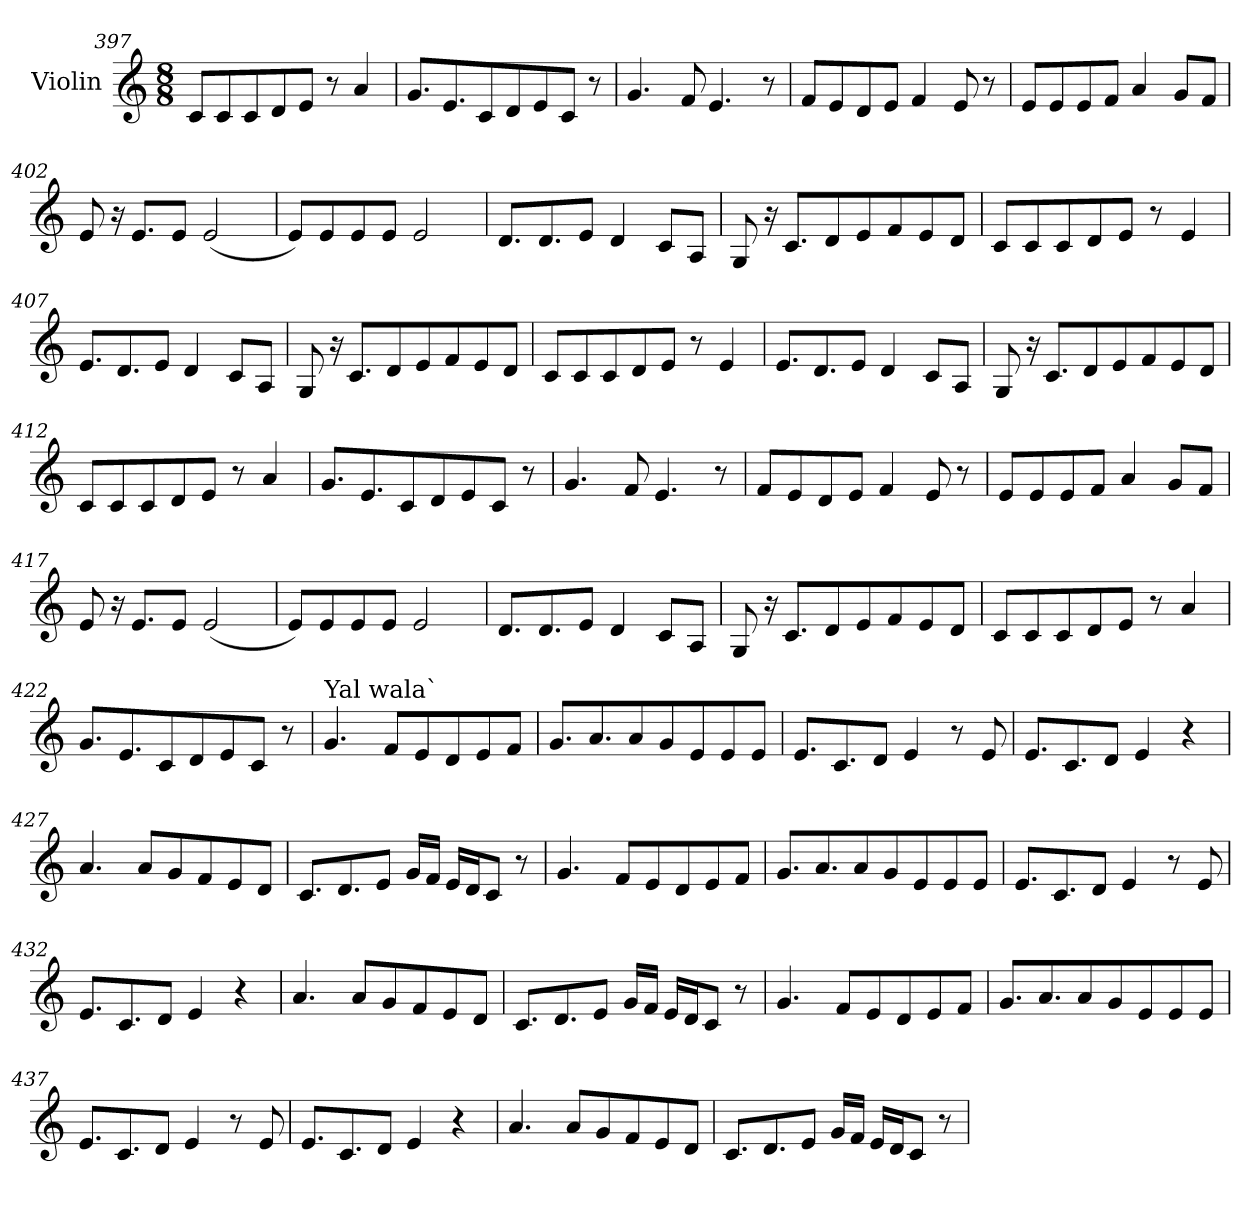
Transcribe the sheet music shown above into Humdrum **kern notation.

**kern
*part1
*staff1
*I"Violin
*clefG2
*k[]
*M8/8
=397
8c/L
8c/
8c/
8d/
8e/J
8r
4a/
=398
8.g/L
8.e/
8c/
8d/
8e/
8c/J
8r
!!LO:LB:g=z
=399
4.g/
8f/
4.e/
8r
=400
8f/L
8e/
8d/
8e/J
4f/
8e/
8r
=401
8e/L
8e/
8e/
8f/J
4a/
8g/L
8f/J
=402
8e/
16r
8.e/L
8e/J
(<2e/
=403
8e/L)
8e/
8e/
8e/J
2e/
!!LO:PB:g=z
=404
8.d/L
8.d/
8e/J
4d/
8c/L
8A/J
=405
8G/
16r
8.c/L
8d/
8e/
8f/
8e/
8d/J
=406
8c/L
8c/
8c/
8d/
8e/J
8r
4e/
=407
8.e/L
8.d/
8e/J
4d/
8c/L
8A/J
!!LO:LB:g=z
=408
8G/
16r
8.c/L
8d/
8e/
8f/
8e/
8d/J
=409
8c/L
8c/
8c/
8d/
8e/J
8r
4e/
=410
8.e/L
8.d/
8e/J
4d/
8c/L
8A/J
=411
8G/
16r
8.c/L
8d/
8e/
8f/
8e/
8d/J
!!LO:LB:g=z
=412
8c/L
8c/
8c/
8d/
8e/J
8r
4a/
=413
8.g/L
8.e/
8c/
8d/
8e/
8c/J
8r
=414
4.g/
8f/
4.e/
8r
=415
8f/L
8e/
8d/
8e/J
4f/
8e/
8r
!!LO:LB:g=z
=416
8e/L
8e/
8e/
8f/J
4a/
8g/L
8f/J
=417
8e/
16r
8.e/L
8e/J
(<2e/
=418
8e/L)
8e/
8e/
8e/J
2e/
=419
8.d/L
8.d/
8e/J
4d/
8c/L
8A/J
!!LO:LB:g=z
=420
8G/
16r
8.c/L
8d/
8e/
8f/
8e/
8d/J
=421
8c/L
8c/
8c/
8d/
8e/J
8r
4a/
=422
8.g/L
8.e/
8c/
8d/
8e/
8c/J
8r
=423
!LO:TX:a:t=Yal wala`
4.g/
8f/L
8e/
8d/
8e/
8f/J
!!LO:LB:g=z
=424
8.g/L
8.a/
8a/
8g/
8e/
8e/
8e/J
=425
8.e/L
8.c/
8d/J
4e/
8r
8e/
=426
8.e/L
8.c/
8d/J
4e/
4r
=427
4.a/
8a/L
8g/
8f/
8e/
8d/J
!!LO:LB:g=z
=428
8.c/L
8.d/
8e/J
16g/LL
16f/JJ
16e/LL
16d/J
8c/J
8r
=429
4.g/
8f/L
8e/
8d/
8e/
8f/J
=430
8.g/L
8.a/
8a/
8g/
8e/
8e/
8e/J
=431
8.e/L
8.c/
8d/J
4e/
8r
8e/
!!LO:LB:g=z
=432
8.e/L
8.c/
8d/J
4e/
4r
=433
4.a/
8a/L
8g/
8f/
8e/
8d/J
=434
8.c/L
8.d/
8e/J
16g/LL
16f/JJ
16e/LL
16d/J
8c/J
8r
=435
4.g/
8f/L
8e/
8d/
8e/
8f/J
!!LO:PB:g=z
=436
8.g/L
8.a/
8a/
8g/
8e/
8e/
8e/J
=437
8.e/L
8.c/
8d/J
4e/
8r
8e/
=438
8.e/L
8.c/
8d/J
4e/
4r
=439
4.a/
8a/L
8g/
8f/
8e/
8d/J
!!LO:LB:g=z
=440
8.c/L
8.d/
8e/J
16g/LL
16f/JJ
16e/LL
16d/J
8c/J
8r
=
*-
